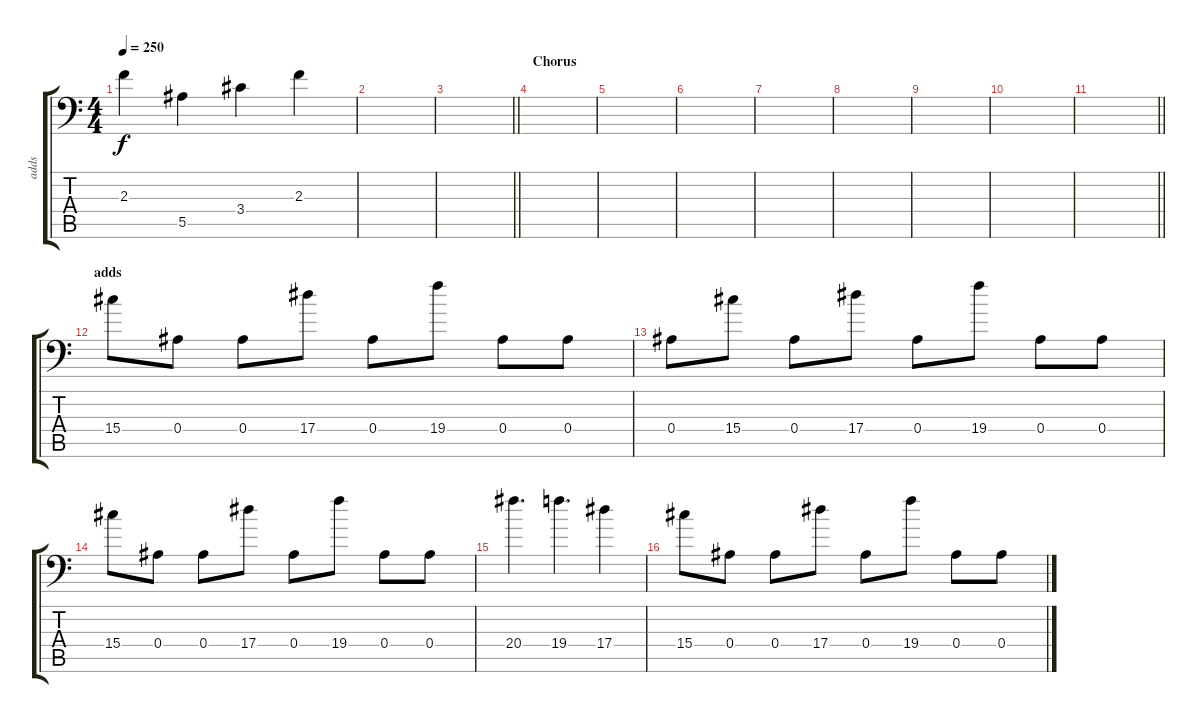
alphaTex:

\track ("adds" "adds") {instrument distortionguitar}
\staff {score tabs}
\tuning (C4 G3 Eb3 Bb2 F2 Bb1) {hide}
\ts (4 4)
\tempo 250
\clef f4
\ks c
2.3{t}.4{dy f} 5.5.4 3.4.4 2.3.4 |
|
\barLineRight lightlight
|
\section ("" "Chorus")
|
|
|
|
|
|
|
\barLineRight lightlight
|
\section ("" "adds")
15.4.8 0.4.8 0.4.8 17.4.8 0.4.8 19.4.8 0.4.8 0.4.8 |
0.4.8 15.4.8 0.4.8 17.4.8 0.4.8 19.4.8 0.4.8 0.4.8 |
15.4.8 0.4.8 0.4.8 17.4.8 0.4.8 19.4.8 0.4.8 0.4.8 |
20.4.4{d} 19.4.4{d} 17.4.4 |
15.4.8 0.4.8 0.4.8 17.4.8 0.4.8 19.4.8 0.4.8 0.4.8
